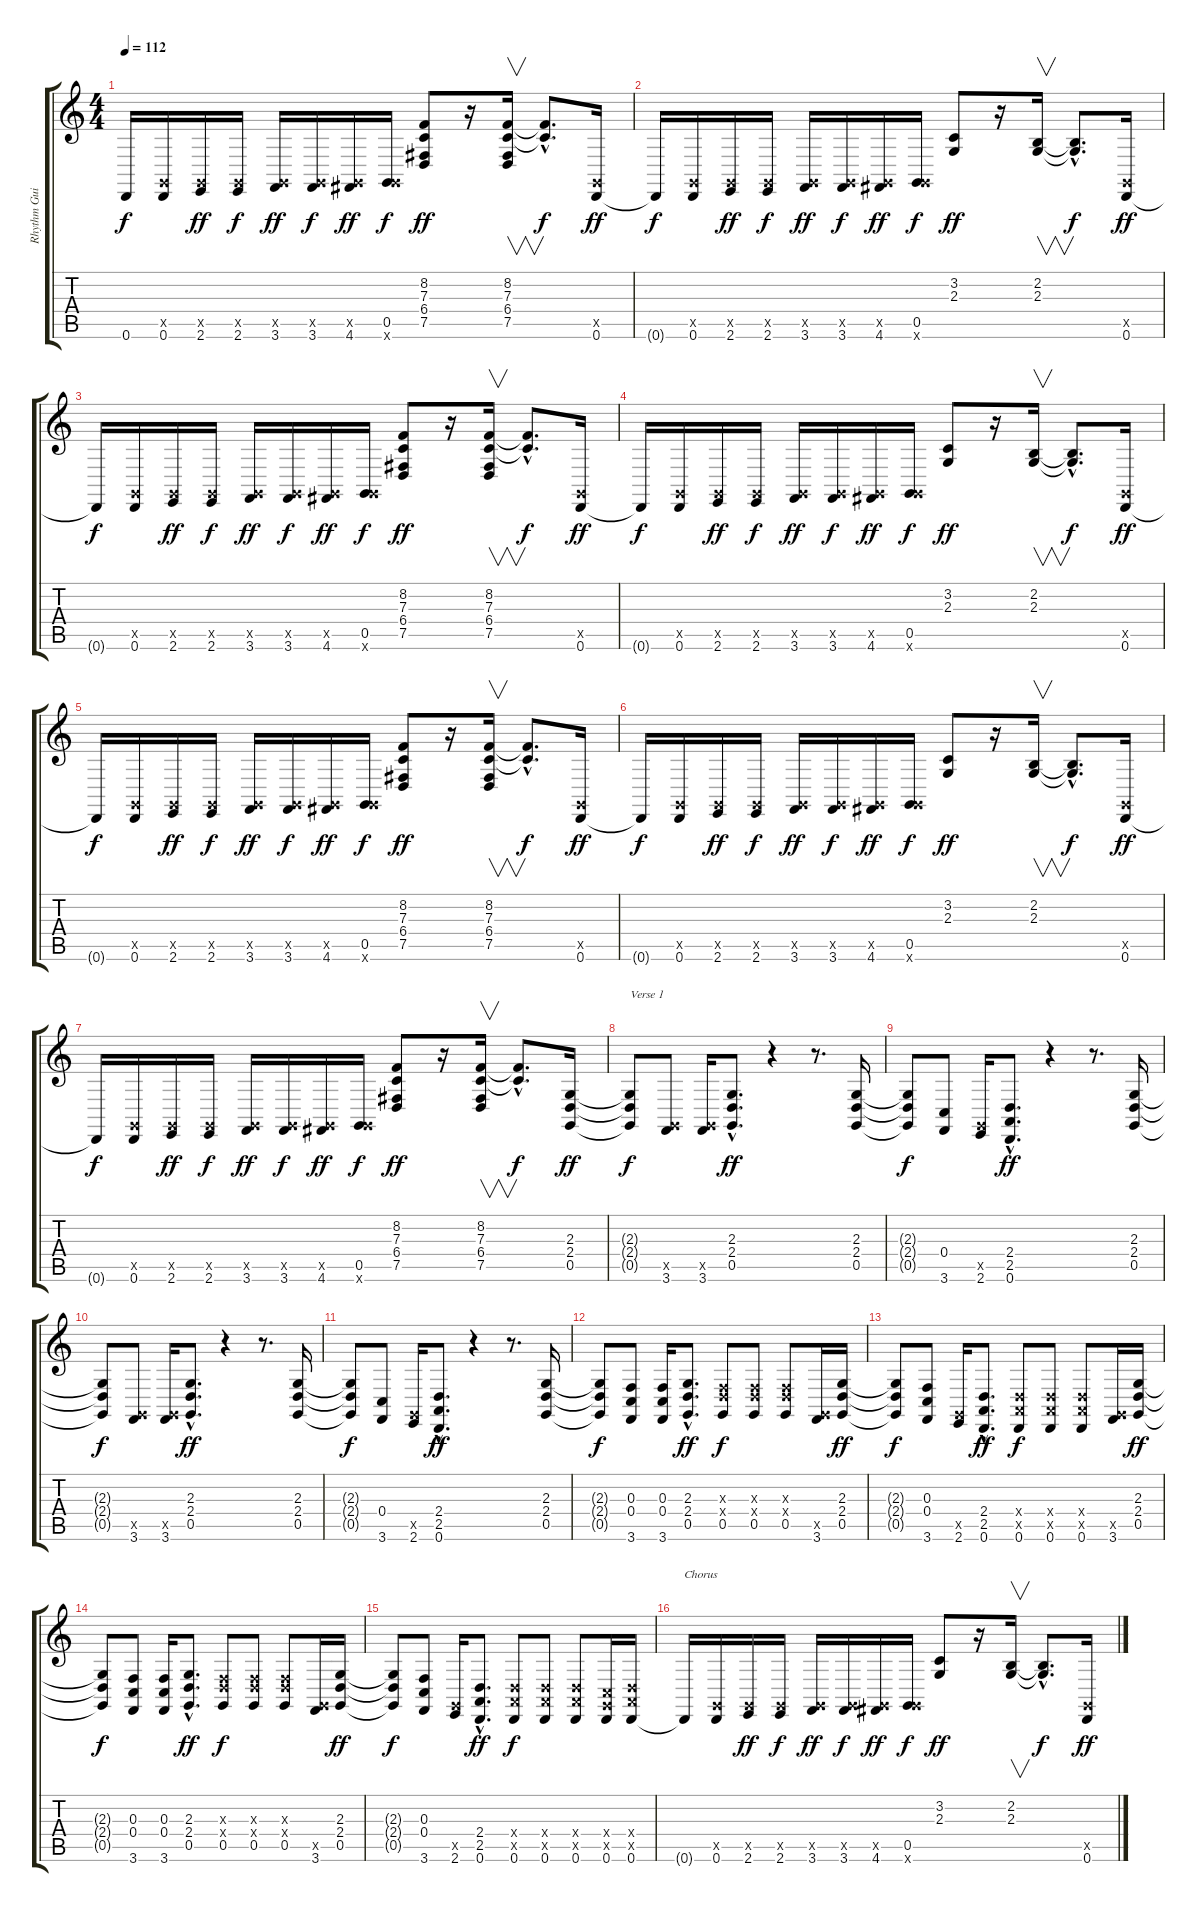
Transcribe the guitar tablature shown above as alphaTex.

\track ("Rhythm Guitar 2" "Rhythm Gui") {instrument lead1square}
\staff {score tabs}
\tuning (D4 A3 F3 C3 G2 D2) {hide}
\ts (4 4)
\tempo 112
\clef g2
\ks c
0.6{t}.16{dy f} (0.5{x} 0.6).16 (0.5{x} 2.6).16{dy ff} (0.5{x} 2.6).16{dy f} (0.5{x} 3.6).16{dy ff} (0.5{x} 3.6).16{dy f} (0.5{x} 4.6).16{dy ff} (0.5 5.6{x}).16{dy f} (8.2 7.3 6.4 7.5).8{dy ff} r.16 (8.2 7.3 6.4 7.5).16{v} (8.2{hac t} 7.3{hac t}).8{d dy f} (0.5{x} 0.6).16{dy ff} |
0.6{t}.16{dy f} (0.5{x} 0.6).16 (0.5{x} 2.6).16{dy ff} (0.5{x} 2.6).16{dy f} (0.5{x} 3.6).16{dy ff} (0.5{x} 3.6).16{dy f} (0.5{x} 4.6).16{dy ff} (0.5 5.6{x}).16{dy f} (3.2 2.3).8{dy ff} r.16 (2.2 2.3).16{v} (2.2{hac t} 2.3{hac t}).8{d dy f} (0.5{x} 0.6).16{dy ff} |
0.6{t}.16{dy f} (0.5{x} 0.6).16 (0.5{x} 2.6).16{dy ff} (0.5{x} 2.6).16{dy f} (0.5{x} 3.6).16{dy ff} (0.5{x} 3.6).16{dy f} (0.5{x} 4.6).16{dy ff} (0.5 5.6{x}).16{dy f} (8.2 7.3 6.4 7.5).8{dy ff} r.16 (8.2 7.3 6.4 7.5).16{v} (8.2{hac t} 7.3{hac t}).8{d dy f} (0.5{x} 0.6).16{dy ff} |
0.6{t}.16{dy f} (0.5{x} 0.6).16 (0.5{x} 2.6).16{dy ff} (0.5{x} 2.6).16{dy f} (0.5{x} 3.6).16{dy ff} (0.5{x} 3.6).16{dy f} (0.5{x} 4.6).16{dy ff} (0.5 5.6{x}).16{dy f} (3.2 2.3).8{dy ff} r.16 (2.2 2.3).16{v} (2.2{hac t} 2.3{hac t}).8{d dy f} (0.5{x} 0.6).16{dy ff} |
0.6{t}.16{dy f} (0.5{x} 0.6).16 (0.5{x} 2.6).16{dy ff} (0.5{x} 2.6).16{dy f} (0.5{x} 3.6).16{dy ff} (0.5{x} 3.6).16{dy f} (0.5{x} 4.6).16{dy ff} (0.5 5.6{x}).16{dy f} (8.2 7.3 6.4 7.5).8{dy ff} r.16 (8.2 7.3 6.4 7.5).16{v} (8.2{hac t} 7.3{hac t}).8{d dy f} (0.5{x} 0.6).16{dy ff} |
0.6{t}.16{dy f} (0.5{x} 0.6).16 (0.5{x} 2.6).16{dy ff} (0.5{x} 2.6).16{dy f} (0.5{x} 3.6).16{dy ff} (0.5{x} 3.6).16{dy f} (0.5{x} 4.6).16{dy ff} (0.5 5.6{x}).16{dy f} (3.2 2.3).8{dy ff} r.16 (2.2 2.3).16{v} (2.2{hac t} 2.3{hac t}).8{d dy f} (0.5{x} 0.6).16{dy ff} |
0.6{t}.16{dy f} (0.5{x} 0.6).16 (0.5{x} 2.6).16{dy ff} (0.5{x} 2.6).16{dy f} (0.5{x} 3.6).16{dy ff} (0.5{x} 3.6).16{dy f} (0.5{x} 4.6).16{dy ff} (0.5 5.6{x}).16{dy f} (8.2 7.3 6.4 7.5).8{dy ff} r.16 (8.2 7.3 6.4 7.5).16{v} (8.2{hac t} 7.3{hac t}).8{d dy f} (2.3 2.4 0.5).16{dy ff} |
(2.3{t} 2.4{t} 0.5{t}).8{txt "Verse 1" dy f} (0.5{x} 3.6).8 (0.5{x} 3.6).16 (2.3{hac} 2.4{hac} 0.5{hac}).8{d dy ff} r.4 r.8{d} (2.3 2.4 0.5).16 |
(2.3{t} 2.4{t} 0.5{t}).8{dy f} (0.4 3.6).8 (0.5{x} 2.6).16 (2.4{hac} 2.5{hac} 0.6{hac}).8{d dy ff} r.4 r.8{d} (2.3 2.4 0.5).16 |
(2.3{t} 2.4{t} 0.5{t}).8{dy f} (0.5{x} 3.6).8 (0.5{x} 3.6).16 (2.3{hac} 2.4{hac} 0.5{hac}).8{d dy ff} r.4 r.8{d} (2.3 2.4 0.5).16 |
(2.3{t} 2.4{t} 0.5{t}).8{dy f} (0.4 3.6).8 (0.5{x} 2.6).16 (2.4{hac} 2.5{hac} 0.6{hac}).8{d dy ff} r.4 r.8{d} (2.3 2.4 0.5).16 |
(2.3{t} 2.4{t} 0.5{t}).8{dy f} (0.3 0.4 3.6).8 (0.3 0.4 3.6).16 (2.3{hac} 2.4{hac} 0.5{hac}).8{d dy ff} (0.3{x} 2.4{x} 0.5).8{dy f} (0.3{x} 2.4{x} 0.5).8 (0.3{x} 2.4{x} 0.5).8 (0.5{x} 3.6).16 (2.3 2.4 0.5).16{dy ff} |
(2.3{t} 2.4{t} 0.5{t}).8{dy f} (0.3 0.4 3.6).8 (0.5{x} 2.6).16 (2.4{hac} 2.5{hac} 0.6{hac}).8{d dy ff} (2.4{x} 2.5{x} 0.6).8{dy f} (2.4{x} 2.5{x} 0.6).8 (2.4{x} 2.5{x} 0.6).8 (0.5{x} 3.6).16 (2.3 2.4 0.5).16{dy ff} |
(2.3{t} 2.4{t} 0.5{t}).8{dy f} (0.3 0.4 3.6).8 (0.3 0.4 3.6).16 (2.3{hac} 2.4{hac} 0.5{hac}).8{d dy ff} (0.3{x} 2.4{x} 0.5).8{dy f} (0.3{x} 2.4{x} 0.5).8 (0.3{x} 2.4{x} 0.5).8 (0.5{x} 3.6).16 (2.3 2.4 0.5).16{dy ff} |
(2.3{t} 2.4{t} 0.5{t}).8{dy f} (0.3 0.4 3.6).8 (0.5{x} 2.6).16 (2.4{hac} 2.5{hac} 0.6{hac}).8{d dy ff} (2.4{x} 2.5{x} 0.6).8{dy f} (2.4{x} 2.5{x} 0.6).8 (2.4{x} 2.5{x} 0.6).8 (0.4{x} 0.5{x} 0.6).16 (2.4{x} 2.5{x} 0.6).16 |
0.6{t}.16{txt "Chorus"} (0.5{x} 0.6).16 (0.5{x} 2.6).16{dy ff} (0.5{x} 2.6).16{dy f} (0.5{x} 3.6).16{dy ff} (0.5{x} 3.6).16{dy f} (0.5{x} 4.6).16{dy ff} (0.5 5.6{x}).16{dy f} (3.2 2.3).8{dy ff} r.16 (2.2 2.3).16{v} (2.2{hac t} 2.3{hac t}).8{d dy f} (0.5{x} 0.6).16{dy ff}
